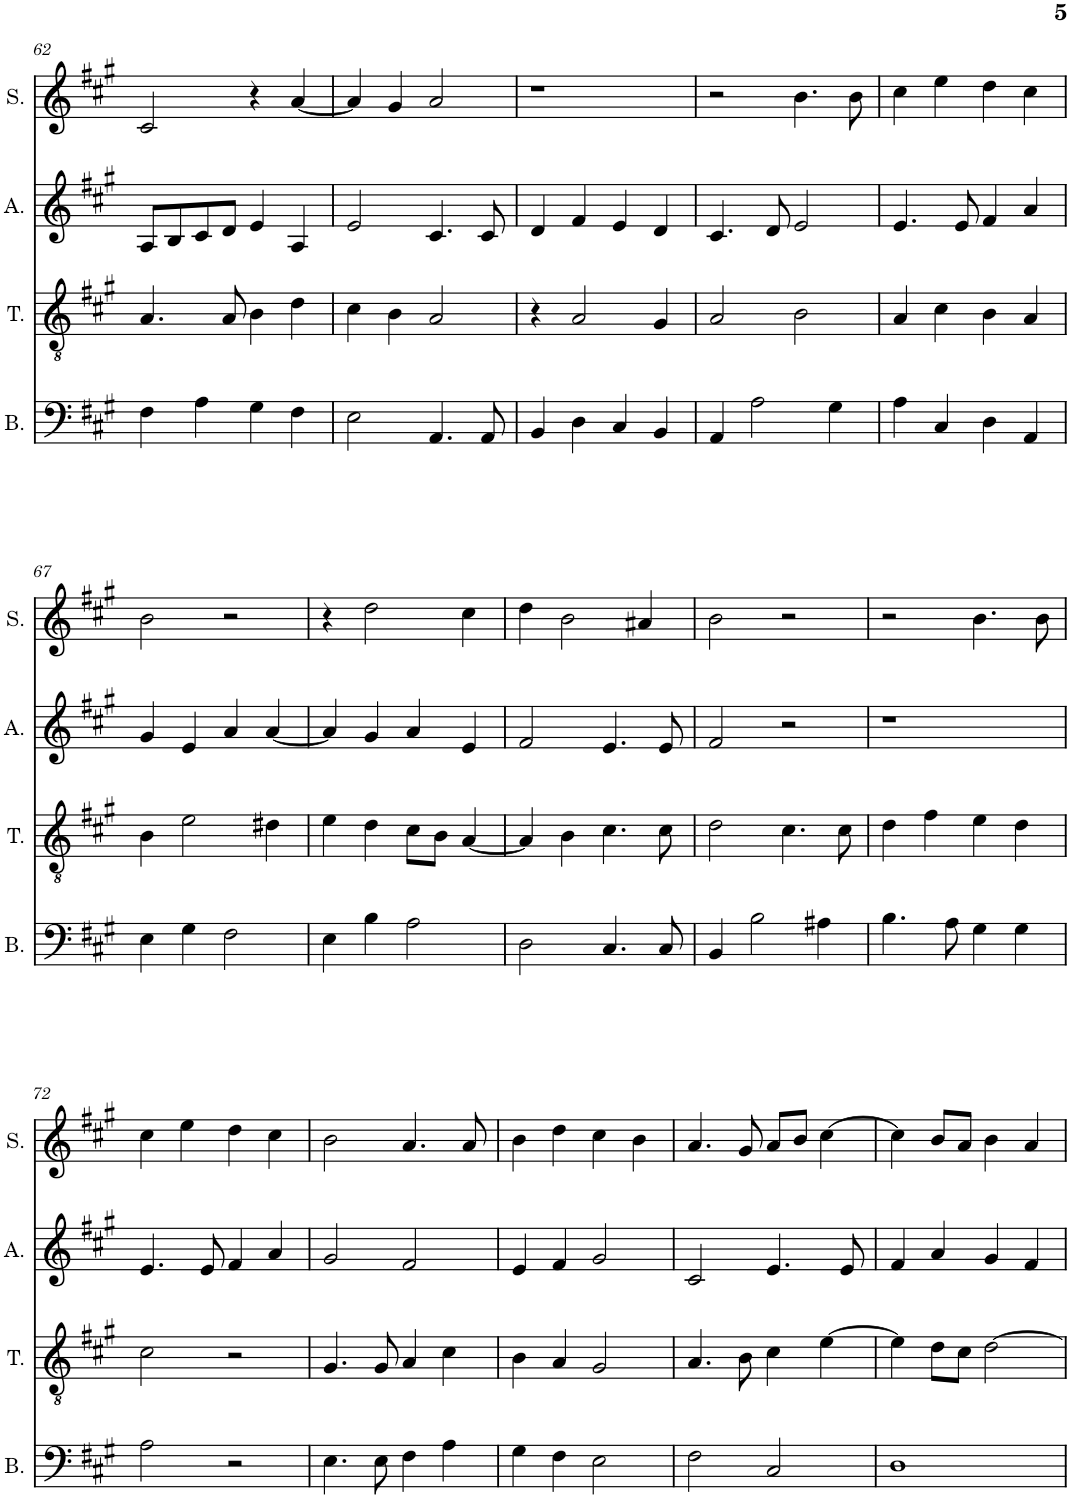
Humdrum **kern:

**kern	**kern	**kern	**kern
*part4	*part3	*part2	*part1
*staff4	*staff3	*staff2	*staff1
*I"Basse	*I"Tenor	*I"Alto	*I"Soprano
*I'B.	*I'T.	*I'A.	*I'S.
!!LO:PB:g=z
*clefF4	*clefGv2	*clefG2	*clefG2
*k[f#c#g#]	*k[f#c#g#]	*k[f#c#g#]	*k[f#c#g#]
*M4/4	*M4/4	*M4/4	*M4/4
*met(c)	*met(c)	*met(c)	*met(c)
=62	=62	=62	=62
4F#\	4.A/	8A/L	2c#/
.	.	8B/	.
4A\	.	8c#/	.
.	8A/	8d/J	.
4G#\	4B\	4e/	4r
4F#\	4d\	4A/	[4a/
=63	=63	=63	=63
2E\	4c#\	2e/	4a/]
.	4B\	.	4g#/
4.AA/	2A/	4.c#/	2a/
8AA/	.	8c#/	.
=64	=64	=64	=64
4BB/	4r	4d/	1r
4D\	2A/	4f#/	.
4C#/	.	4e/	.
4BB/	4G#/	4d/	.
=65	=65	=65	=65
4AA/	2A/	4.c#/	2r
2A\	.	.	.
.	.	8d/	.
.	2B\	2e/	4.b\
4G#\	.	.	.
.	.	.	8b\
=66	=66	=66	=66
4A\	4A/	4.e/	4cc#\
4C#/	4c#\	.	4ee\
.	.	8e/	.
4D\	4B\	4f#/	4dd\
4AA/	4A/	4a/	4cc#\
!!LO:LB:g=z
=67	=67	=67	=67
4E\	4B\	4g#/	2b\
4G#\	2e\	4e/	.
2F#\	.	4a/	2r
.	4d#X\	[4a/	.
=68	=68	=68	=68
4E\	4e\	4a/]	4r
4B\	4d\	4g#/	2dd\
2A\	8c#\L	4a/	.
.	8B\J	.	.
.	[4A/	4e/	4cc#\
=69	=69	=69	=69
2D\	4A/]	2f#/	4dd\
.	4B\	.	2b\
4.C#/	4.c#\	4.e/	.
.	.	.	4a#X/
8C#/	8c#\	8e/	.
=70	=70	=70	=70
4BB/	2d\	2f#/	2b\
2B\	.	.	.
.	4.c#\	2r	2r
4A#X\	.	.	.
.	8c#\	.	.
=71	=71	=71	=71
4.B\	4d\	1r	2r
.	4f#\	.	.
8A\	.	.	.
4G#\	4e\	.	4.b\
4G#\	4d\	.	.
.	.	.	8b\
!!LO:LB:g=z
=72	=72	=72	=72
2A\	2c#\	4.e/	4cc#\
.	.	.	4ee\
.	.	8e/	.
2r	2r	4f#/	4dd\
.	.	4a/	4cc#\
=73	=73	=73	=73
4.E\	4.G#/	2g#/	2b\
8E\	8G#/	.	.
4F#\	4A/	2f#/	4.a/
4A\	4c#\	.	.
.	.	.	8a/
=74	=74	=74	=74
4G#\	4B\	4e/	4b\
4F#\	4A/	4f#/	4dd\
2E\	2G#/	2g#/	4cc#\
.	.	.	4b\
=75	=75	=75	=75
2F#\	4.A/	2c#/	4.a/
.	8B\	.	8g#/
2C#/	4c#\	4.e/	8a/L
.	.	.	8b/J
.	[4e\	.	[4cc#\
.	.	8e/	.
=76	=76	=76	=76
1D	4e\]	4f#/	4cc#\]
.	8d\L	4a/	8b/L
.	8c#\J	.	8a/J
.	[2d\	4g#/	4b\
.	.	4f#/	4a/
=	=	=	=
*-	*-	*-	*-
